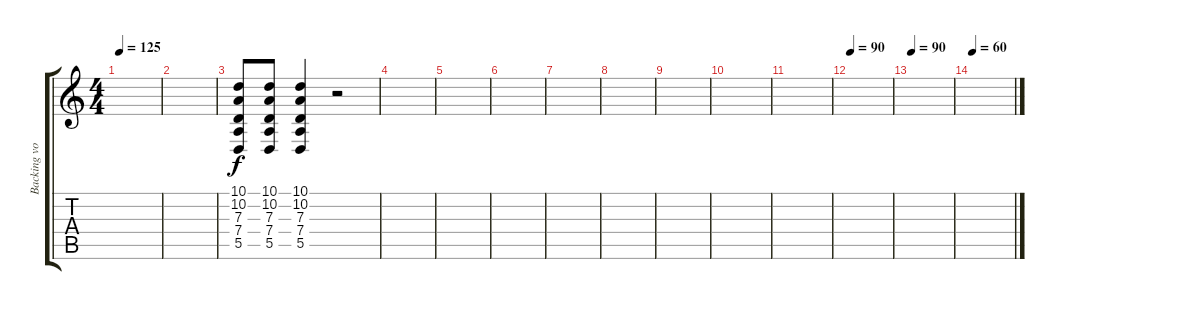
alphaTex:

\track ("Backing vocals" "Backing vo") {instrument oboe}
\staff {score tabs}
\tuning (E4 B3 G3 D3 A2 E2) {hide}
\ts (4 4)
\tempo 125
\clef g2
\ks c
|
|
(10.1 10.2 7.3 7.4 5.5).8 (10.1 10.2 7.3 7.4 5.5).8 (10.1 10.2 7.3 7.4 5.5).4 r.2 |
|
|
|
|
|
|
|
|
\tempo 90
|
\tempo 90
|
\tempo 60
